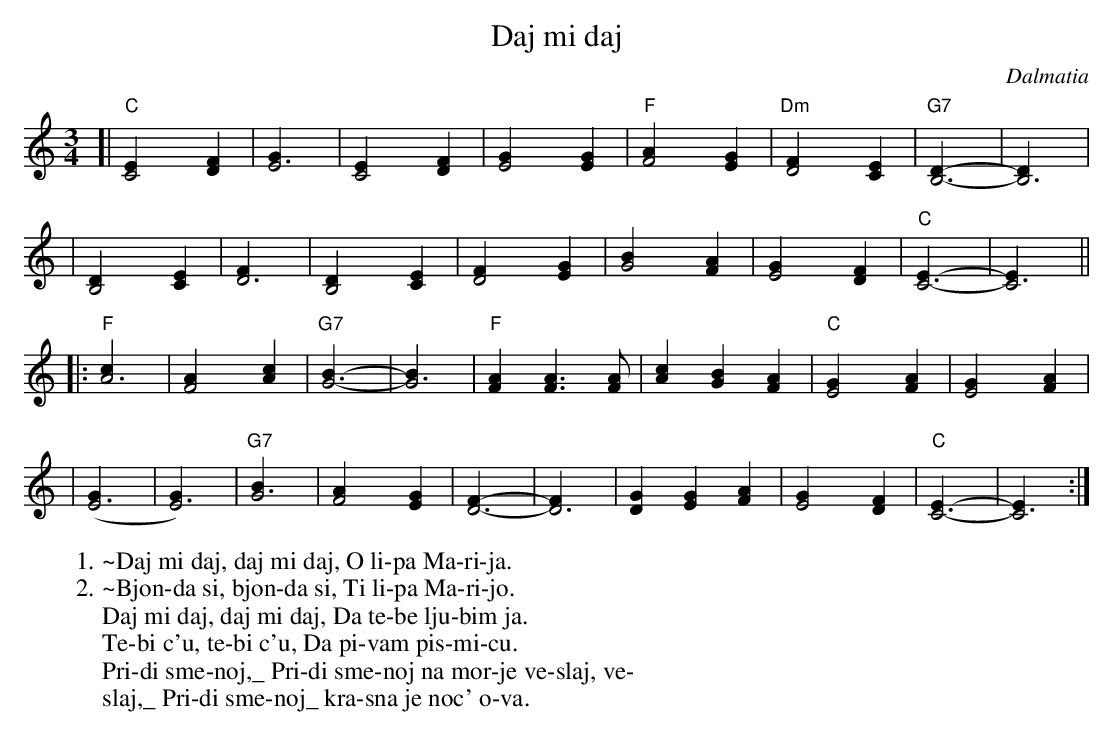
X:1
T:Daj mi daj
C:Dalmatia
M:3/4
L:1/4
K:C
[| "C"[C2E] [DF] | [E3G] | [C2E] [DF] | [E2G] [EG] | "F"[F2A] [EG] | "Dm"[D2F] [CE] | "G7"[B,3D]- | [B,3D] |
W:1.~Daj mi daj, daj mi daj, O li-pa Ma-ri-ja.
W:2.~Bjon-da si, bjon-da si, Ti li-pa Ma-ri-jo.
| [B,2D] [CE] | [D3F] | [B,2D] [CE] | [D2F] [EG] | [G2B] [FA] | [E2G] [DF] | "C"[C3E]- | [C3E] ||
W:Daj mi daj, daj mi daj, Da te-be lju-bim ja.
W:Te-bi c'u, te-bi c'u, Da pi-vam pis-mi-cu.
|: "F"[A3c] | [F2A] [Ac] | "G7"[G3B]- | [G3B] | "F"[FA] [FA]> [FA] | [Ac] [GB] [FA] | "C"[E2G] [FA] | [E2G] [FA] |
W:Pri-di sme-noj,_ Pri-di sme-noj na mor-je ve-slaj, ve-
| ([E3G] | [E3G]) | "G7"[G3B] | [F2A] [EG] | [D3F]- | [D3F] | [DG] [EG] [FA] | [E2G] [DF] | "C"[C3E]- | [C3E] :|
W:slaj,_ Pri-di sme-noj_ kra-sna je noc' o-va.
